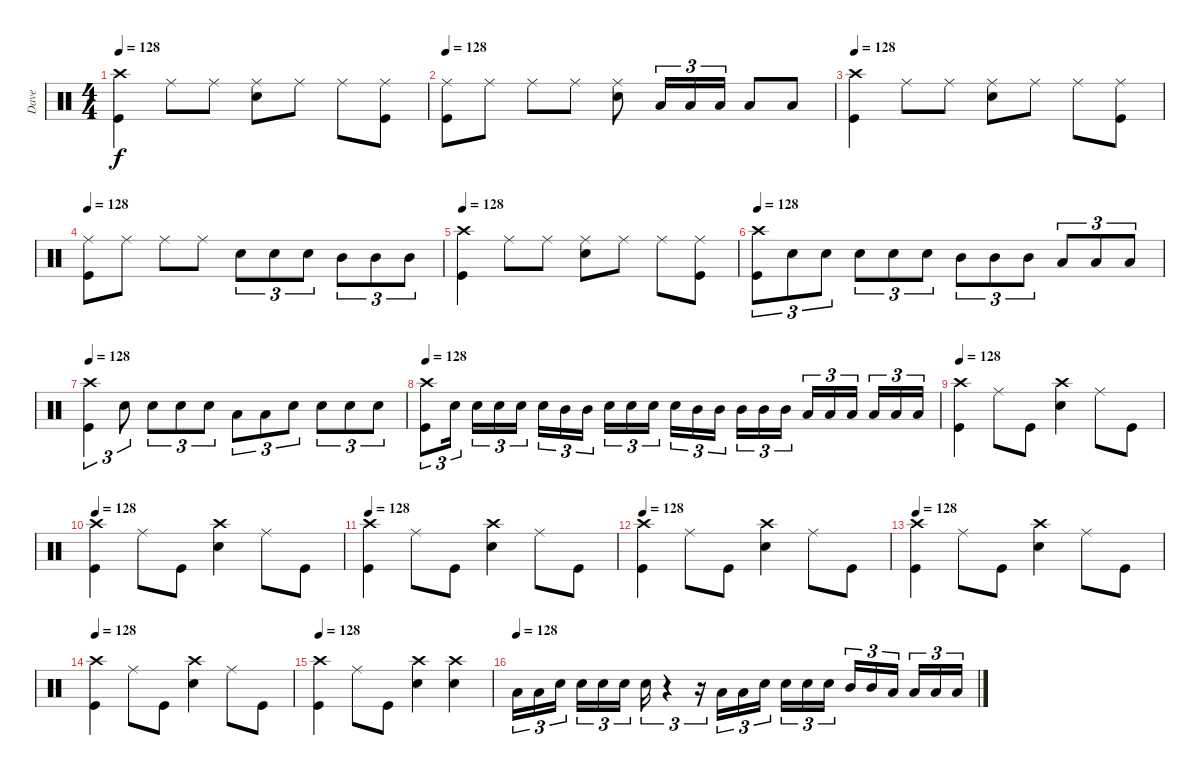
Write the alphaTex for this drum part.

\track ("Dave" "Dave") {instrument percussion}
\staff {score}
\articulation defaults
\ts (4 4)
\tempo 128
\clef neutral
\ks c
("Crash high (hit)" "Kick (hit)").4{dy f} "Ride (middle)".8 "Ride (middle)".8 ("Ride (middle)" "Snare (hit) 2").8 "Ride (middle)".8 "Ride (middle)".8 ("Ride (middle)" "Kick (hit)").8 |
\tempo 128
("Ride (middle)" "Kick (hit)").8 "Ride (middle)".8 "Ride (middle)".8 "Ride (middle)".8 ("Ride (middle)" "Snare (hit) 2").8 "Low Tom (hit)".16{tu (3 2)} "Low Tom (hit)".16{tu (3 2)} "Low Tom (hit)".16{tu (3 2)} "Low Tom (hit)".8 "Low Tom (hit)".8 |
\tempo 128
("Crash high (hit)" "Kick (hit)").4 "Ride (middle)".8 "Ride (middle)".8 ("Ride (middle)" "Snare (hit) 2").8 "Ride (middle)".8 "Ride (middle)".8 ("Ride (middle)" "Kick (hit)").8 |
\tempo 128
("Ride (middle)" "Kick (hit)").8 "Ride (middle)".8 "Ride (middle)".8 "Ride (middle)".8 "Snare (hit) 2".8{tu (3 2)} "Snare (hit) 2".8{tu (3 2)} "Snare (hit) 2".8{tu (3 2)} "Mid Tom (hit)".8{tu (3 2)} "Mid Tom (hit)".8{tu (3 2)} "Mid Tom (hit)".8{tu (3 2)} |
\tempo 128
("Crash high (hit)" "Kick (hit)").4 "Ride (middle)".8 "Ride (middle)".8 ("Ride (middle)" "Snare (hit) 2").8 "Ride (middle)".8 "Ride (middle)".8 ("Ride (middle)" "Kick (hit)").8 |
\tempo 128
("Crash high (hit)" "Kick (hit)").8{tu (3 2)} "Snare (hit) 2".8{tu (3 2)} "Snare (hit) 2".8{tu (3 2)} "Snare (hit) 2".8{tu (3 2)} "Snare (hit) 2".8{tu (3 2)} "Snare (hit) 2".8{tu (3 2)} "Mid Tom (hit)".8{tu (3 2)} "Mid Tom (hit)".8{tu (3 2)} "Mid Tom (hit)".8{tu (3 2)} "Low Tom (hit)".8{tu (3 2)} "Low Tom (hit)".8{tu (3 2)} "Low Tom (hit)".8{tu (3 2)} |
\tempo 128
("Crash high (hit)" "Kick (hit)").4{tu (3 2)} "Snare (hit) 2".8{tu (3 2)} "Snare (hit) 2".8{tu (3 2)} "Snare (hit) 2".8{tu (3 2)} "Snare (hit) 2".8{tu (3 2)} "Low Tom (hit)".8{tu (3 2)} "Low Tom (hit)".8{tu (3 2)} "Snare (hit) 2".8{tu (3 2)} "Snare (hit) 2".8{tu (3 2)} "Snare (hit) 2".8{tu (3 2)} "Snare (hit) 2".8{tu (3 2)} |
\tempo 128
("Crash high (hit)" "Kick (hit)").8{tu (3 2)} "Snare (hit) 2".16{tu (3 2)} "Snare (hit) 2".16{tu (3 2)} "Snare (hit) 2".16{tu (3 2)} "Snare (hit) 2".16{tu (3 2)} "Snare (hit) 2".16{tu (3 2)} "Mid Tom (hit)".16{tu (3 2)} "Mid Tom (hit)".16{tu (3 2)} "Snare (hit) 2".16{tu (3 2)} "Snare (hit) 2".16{tu (3 2)} "Snare (hit) 2".16{tu (3 2)} "Snare (hit) 2".16{tu (3 2)} "Mid Tom (hit)".16{tu (3 2)} "Mid Tom (hit)".16{tu (3 2)} "Mid Tom (hit)".16{tu (3 2)} "Mid Tom (hit)".16{tu (3 2)} "Mid Tom (hit)".16{tu (3 2)} "Low Tom (hit)".16{tu (3 2)} "Low Tom (hit)".16{tu (3 2)} "Low Tom (hit)".16{tu (3 2)} "Low Tom (hit)".16{tu (3 2)} "Low Tom (hit)".16{tu (3 2)} "Low Tom (hit)".16{tu (3 2)} |
\tempo 128
("Crash high (hit)" "Kick (hit)").4 "Ride (middle)".8 "Kick (hit)".8 ("Crash high (hit)" "Snare (hit) 2").4 "Ride (middle)".8 "Kick (hit)".8 |
\tempo 128
("Crash high (hit)" "Kick (hit)").4 "Ride (middle)".8 "Kick (hit)".8 ("Crash high (hit)" "Snare (hit) 2").4 "Ride (middle)".8 "Kick (hit)".8 |
\tempo 128
("Crash high (hit)" "Kick (hit)").4 "Ride (middle)".8 "Kick (hit)".8 ("Crash high (hit)" "Snare (hit) 2").4 "Ride (middle)".8 "Kick (hit)".8 |
\tempo 128
("Crash high (hit)" "Kick (hit)").4 "Ride (middle)".8 "Kick (hit)".8 ("Crash high (hit)" "Snare (hit) 2").4 "Ride (middle)".8 "Kick (hit)".8 |
\tempo 128
("Crash high (hit)" "Kick (hit)").4 "Ride (middle)".8 "Kick (hit)".8 ("Crash high (hit)" "Snare (hit) 2").4 "Ride (middle)".8 "Kick (hit)".8 |
\tempo 128
("Crash high (hit)" "Kick (hit)").4 "Ride (middle)".8 "Kick (hit)".8 ("Crash high (hit)" "Snare (hit) 2").4 "Ride (middle)".8 "Kick (hit)".8 |
\tempo 128
("Crash high (hit)" "Kick (hit)").4 "Ride (middle)".8 "Kick (hit)".8 ("Crash high (hit)" "Snare (hit) 2").4 ("Crash high (hit)" "Snare (hit) 2").4 |
\tempo (128)
"Low Tom (hit)".16{tu (3 2)} "Low Tom (hit)".16{tu (3 2)} "Snare (hit) 2".16{tu (3 2)} "Snare (hit) 2".16{tu (3 2)} "Snare (hit) 2".16{tu (3 2)} "Snare (hit) 2".16{tu (3 2)} "Snare (hit) 2".16{tu (3 2)} r.4{tu (3 2)} r.16{tu (3 2)} "Low Tom (hit)".16{tu (3 2)} "Low Tom (hit)".16{tu (3 2)} "Snare (hit) 2".16{tu (3 2)} "Snare (hit) 2".16{tu (3 2)} "Snare (hit) 2".16{tu (3 2)} "Snare (hit) 2".16{tu (3 2)} "Mid Tom (hit)".16{tu (3 2)} "Mid Tom (hit)".16{tu (3 2)} "Low Tom (hit)".16{tu (3 2)} "Low Tom (hit)".16{tu (3 2)} "Low Tom (hit)".16{tu (3 2)} "Low Tom (hit)".16{tu (3 2)}
